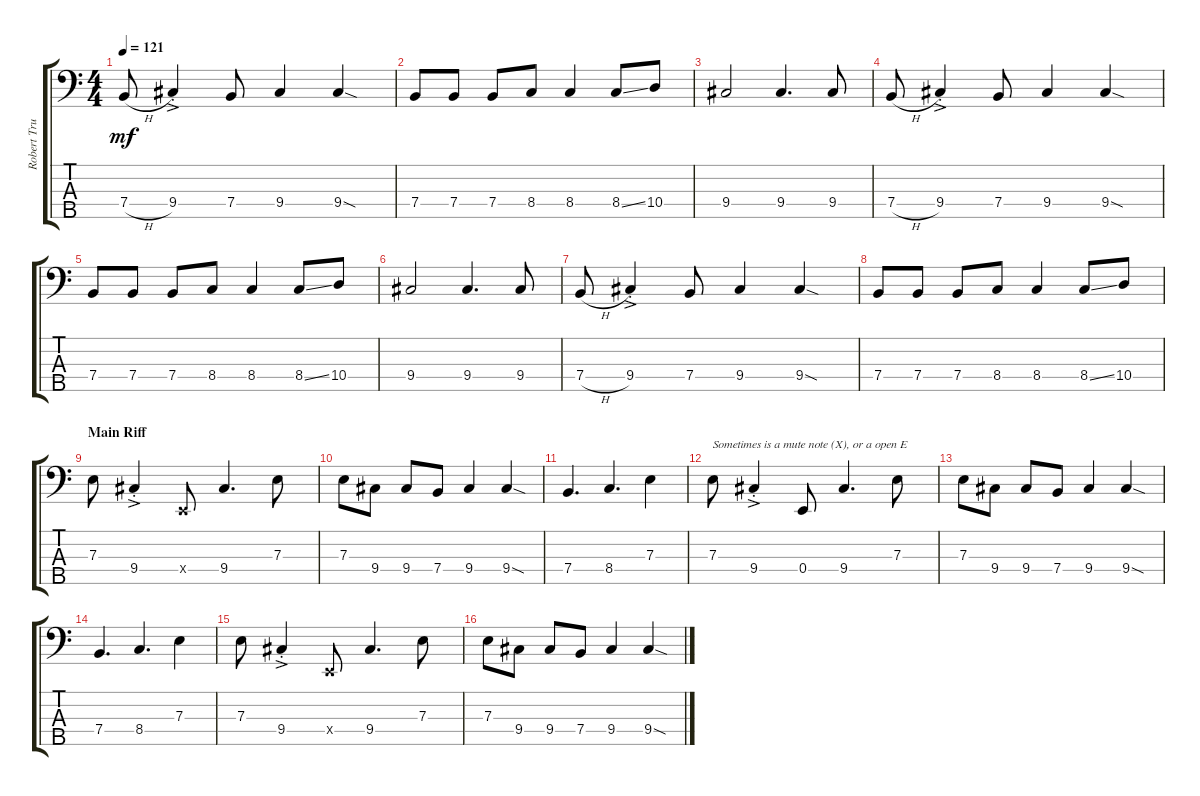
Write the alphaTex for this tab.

\track ("Robert Trujillo" "Robert Tru") {instrument electricbassfinger}
\staff {score tabs}
\tuning (G2 D2 A1 E1 B0) {hide}
\ts (4 4)
\tempo 121
\clef f4
\ks c
7.4{h}.8{dy mf} 9.4{ac st}.4 7.4.8 9.4.4 9.4{sod}.4 |
7.4.8 7.4.8 7.4.8 8.4.8 8.4.4 8.4{ss}.8 10.4.8 |
9.4.2 9.4.4{d} 9.4.8 |
7.4{h}.8 9.4{ac st}.4 7.4.8 9.4.4 9.4{sod}.4 |
7.4.8 7.4.8 7.4.8 8.4.8 8.4.4 8.4{ss}.8 10.4.8 |
9.4.2 9.4.4{d} 9.4.8 |
7.4{h}.8 9.4{ac st}.4 7.4.8 9.4.4 9.4{sod}.4 |
7.4.8 7.4.8 7.4.8 8.4.8 8.4.4 8.4{ss}.8 10.4.8 |
\section ("" "Main Riff")
7.3.8 9.4{ac st}.4 0.4{x}.8 9.4.4{d} 7.3.8 |
7.3.8 9.4.8 9.4.8 7.4.8 9.4.4 9.4{sod}.4 |
7.4.4{d} 8.4.4{d} 7.3.4 |
7.3.8{txt "Sometimes is a mute note (X), or a open E"} 9.4{ac st}.4 0.4.8 9.4.4{d} 7.3.8 |
7.3.8 9.4.8 9.4.8 7.4.8 9.4.4 9.4{sod}.4 |
7.4.4{d} 8.4.4{d} 7.3.4 |
7.3.8 9.4{ac st}.4 0.4{x}.8 9.4.4{d} 7.3.8 |
7.3.8 9.4.8 9.4.8 7.4.8 9.4.4 9.4{sod}.4
